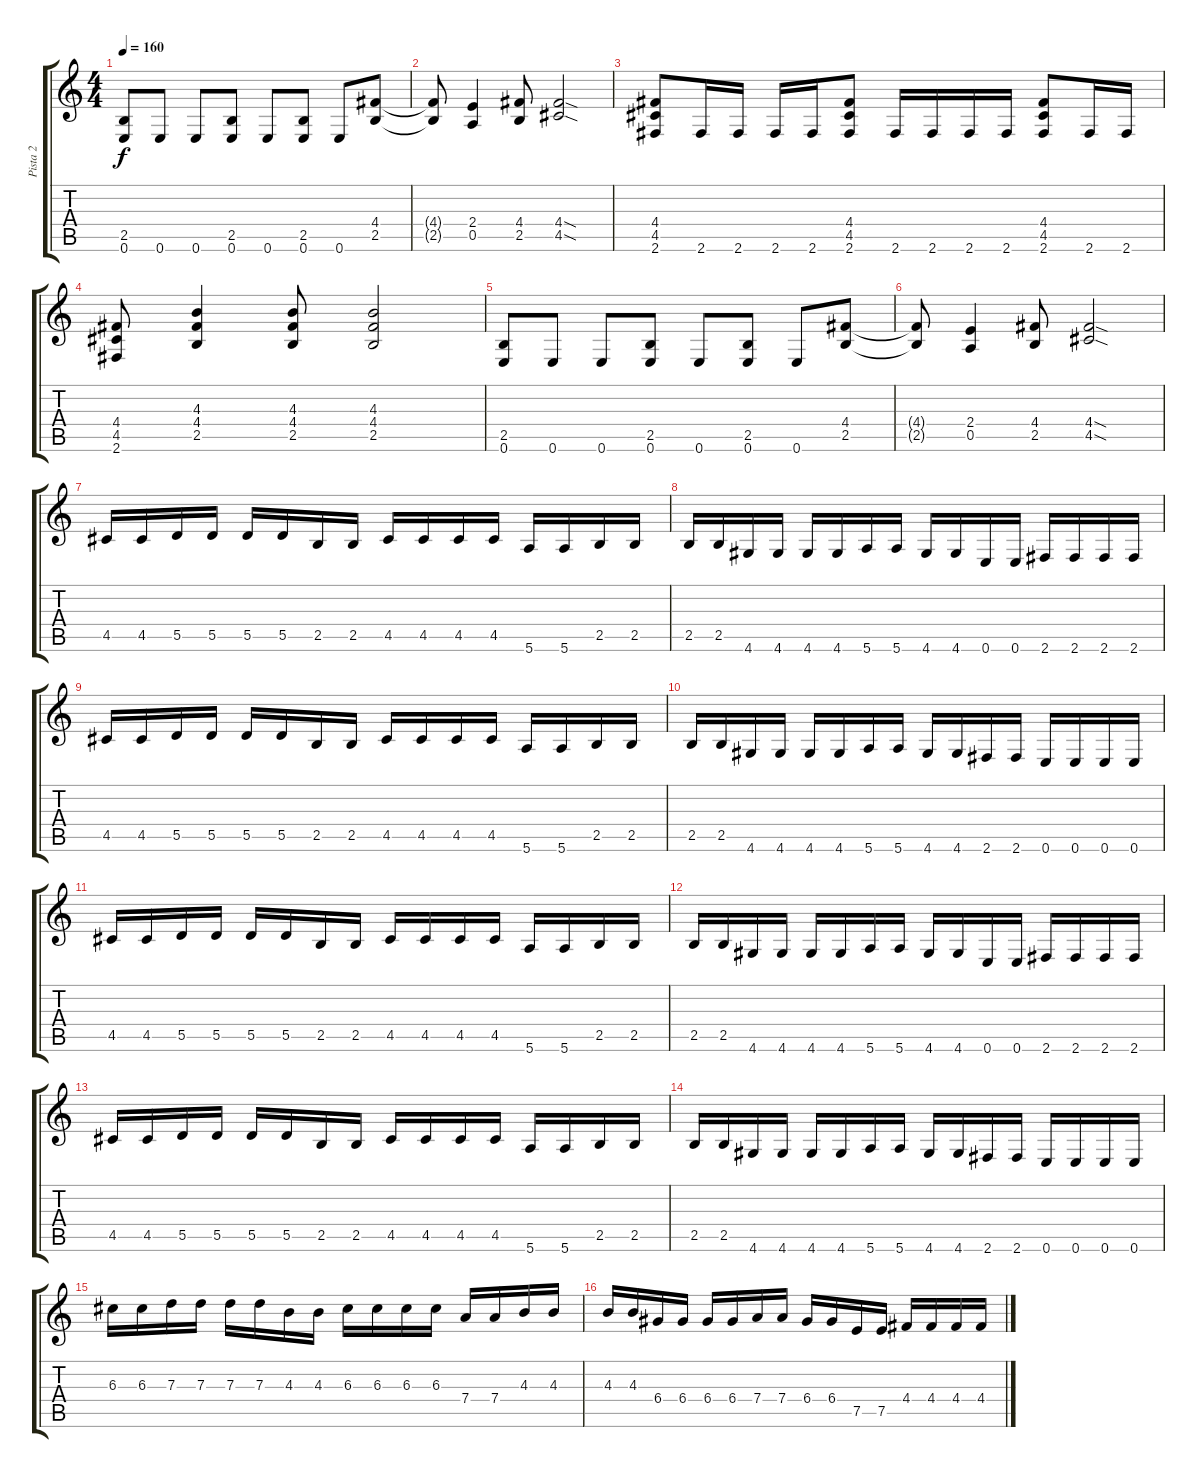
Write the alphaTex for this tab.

\track ("Pista 2" "Pista 2") {instrument overdrivenguitar}
\staff {score tabs}
\tuning (E4 B3 G3 D3 A2 E2) {hide}
\ts (4 4)
\tempo 160
\clef g2
\ks c
(2.5 0.6).8{dy f} 0.6.8 0.6.8 (2.5 0.6).8 0.6.8 (2.5 0.6).8 0.6.8 (4.4 2.5).8 |
(4.4{t} 2.5{t}).8 (2.4 0.5).4 (4.4 2.5).8 (4.4{sod} 4.5{sod}).2 |
(4.4 4.5 2.6).8 2.6.16 2.6.16 2.6.16 2.6.16 (4.4 4.5 2.6).8 2.6.16 2.6.16 2.6.16 2.6.16 (4.4 4.5 2.6).8 2.6.16 2.6.16 |
(4.4 4.5 2.6).8 (4.3 4.4 2.5).4 (4.3 4.4 2.5).8 (4.3 4.4 2.5).2 |
(2.5 0.6).8 0.6.8 0.6.8 (2.5 0.6).8 0.6.8 (2.5 0.6).8 0.6.8 (4.4 2.5).8 |
(4.4{t} 2.5{t}).8 (2.4 0.5).4 (4.4 2.5).8 (4.4{sod} 4.5{sod}).2 |
4.5.16 4.5.16 5.5.16 5.5.16 5.5.16 5.5.16 2.5.16 2.5.16 4.5.16 4.5.16 4.5.16 4.5.16 5.6.16 5.6.16 2.5.16 2.5.16 |
2.5.16 2.5.16 4.6.16 4.6.16 4.6.16 4.6.16 5.6.16 5.6.16 4.6.16 4.6.16 0.6.16 0.6.16 2.6.16 2.6.16 2.6.16 2.6.16 |
4.5.16 4.5.16 5.5.16 5.5.16 5.5.16 5.5.16 2.5.16 2.5.16 4.5.16 4.5.16 4.5.16 4.5.16 5.6.16 5.6.16 2.5.16 2.5.16 |
2.5.16 2.5.16 4.6.16 4.6.16 4.6.16 4.6.16 5.6.16 5.6.16 4.6.16 4.6.16 2.6.16 2.6.16 0.6.16 0.6.16 0.6.16 0.6.16 |
4.5.16 4.5.16 5.5.16 5.5.16 5.5.16 5.5.16 2.5.16 2.5.16 4.5.16 4.5.16 4.5.16 4.5.16 5.6.16 5.6.16 2.5.16 2.5.16 |
2.5.16 2.5.16 4.6.16 4.6.16 4.6.16 4.6.16 5.6.16 5.6.16 4.6.16 4.6.16 0.6.16 0.6.16 2.6.16 2.6.16 2.6.16 2.6.16 |
4.5.16 4.5.16 5.5.16 5.5.16 5.5.16 5.5.16 2.5.16 2.5.16 4.5.16 4.5.16 4.5.16 4.5.16 5.6.16 5.6.16 2.5.16 2.5.16 |
2.5.16 2.5.16 4.6.16 4.6.16 4.6.16 4.6.16 5.6.16 5.6.16 4.6.16 4.6.16 2.6.16 2.6.16 0.6.16 0.6.16 0.6.16 0.6.16 |
6.3.16 6.3.16 7.3.16 7.3.16 7.3.16 7.3.16 4.3.16 4.3.16 6.3.16 6.3.16 6.3.16 6.3.16 7.4.16 7.4.16 4.3.16 4.3.16 |
4.3.16 4.3.16 6.4.16 6.4.16 6.4.16 6.4.16 7.4.16 7.4.16 6.4.16 6.4.16 7.5.16 7.5.16 4.4.16 4.4.16 4.4.16 4.4.16
